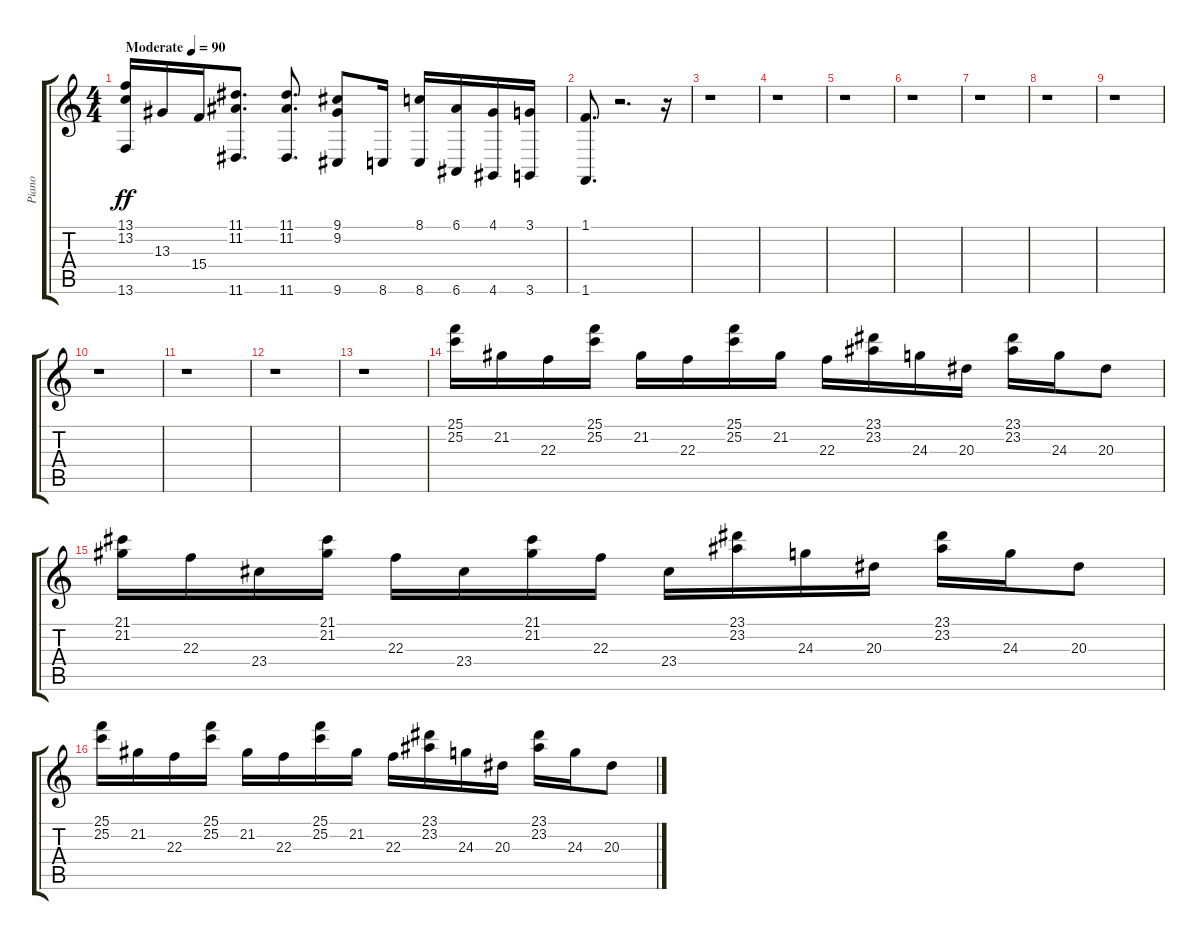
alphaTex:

\track ("Piano" "Piano") {instrument brightacousticpiano}
\staff {score tabs}
\tuning (E4 B3 G3 D3 A2 E2) {hide}
\ts (4 4)
\tempo (90 "Moderate")
\clef g2
\ks c
(13.1 13.2 13.6).16{dy ff instrument brightacousticpiano} 13.3.16 15.4.16 (11.1 11.2 11.6).8{d} (11.1 11.2 11.6).8{d} (9.1 9.2 9.6).8 8.6.16 (8.1 8.6).16 (6.1 6.6).16 (4.1 4.6).16 (3.1 3.6).16 |
(1.1 1.6).8{d} r.2{d} r.16 |
r.1 |
r.1 |
r.1 |
r.1 |
r.1 |
r.1 |
r.1 |
r.1 |
r.1 |
r.1 |
r.1 |
(25.1 25.2).16 21.2.16 22.3.16 (25.1 25.2).16 21.2.16 22.3.16 (25.1 25.2).16 21.2.16 22.3.16 (23.1 23.2).16 24.3.16 20.3.16 (23.1 23.2).16 24.3.16 20.3.8 |
(21.1 21.2).16 22.3.16 23.4.16 (21.1 21.2).16 22.3.16 23.4.16 (21.1 21.2).16 22.3.16 23.4.16 (23.1 23.2).16 24.3.16 20.3.16 (23.1 23.2).16 24.3.16 20.3.8 |
(25.1 25.2).16 21.2.16 22.3.16 (25.1 25.2).16 21.2.16 22.3.16 (25.1 25.2).16 21.2.16 22.3.16 (23.1 23.2).16 24.3.16 20.3.16 (23.1 23.2).16 24.3.16 20.3.8
